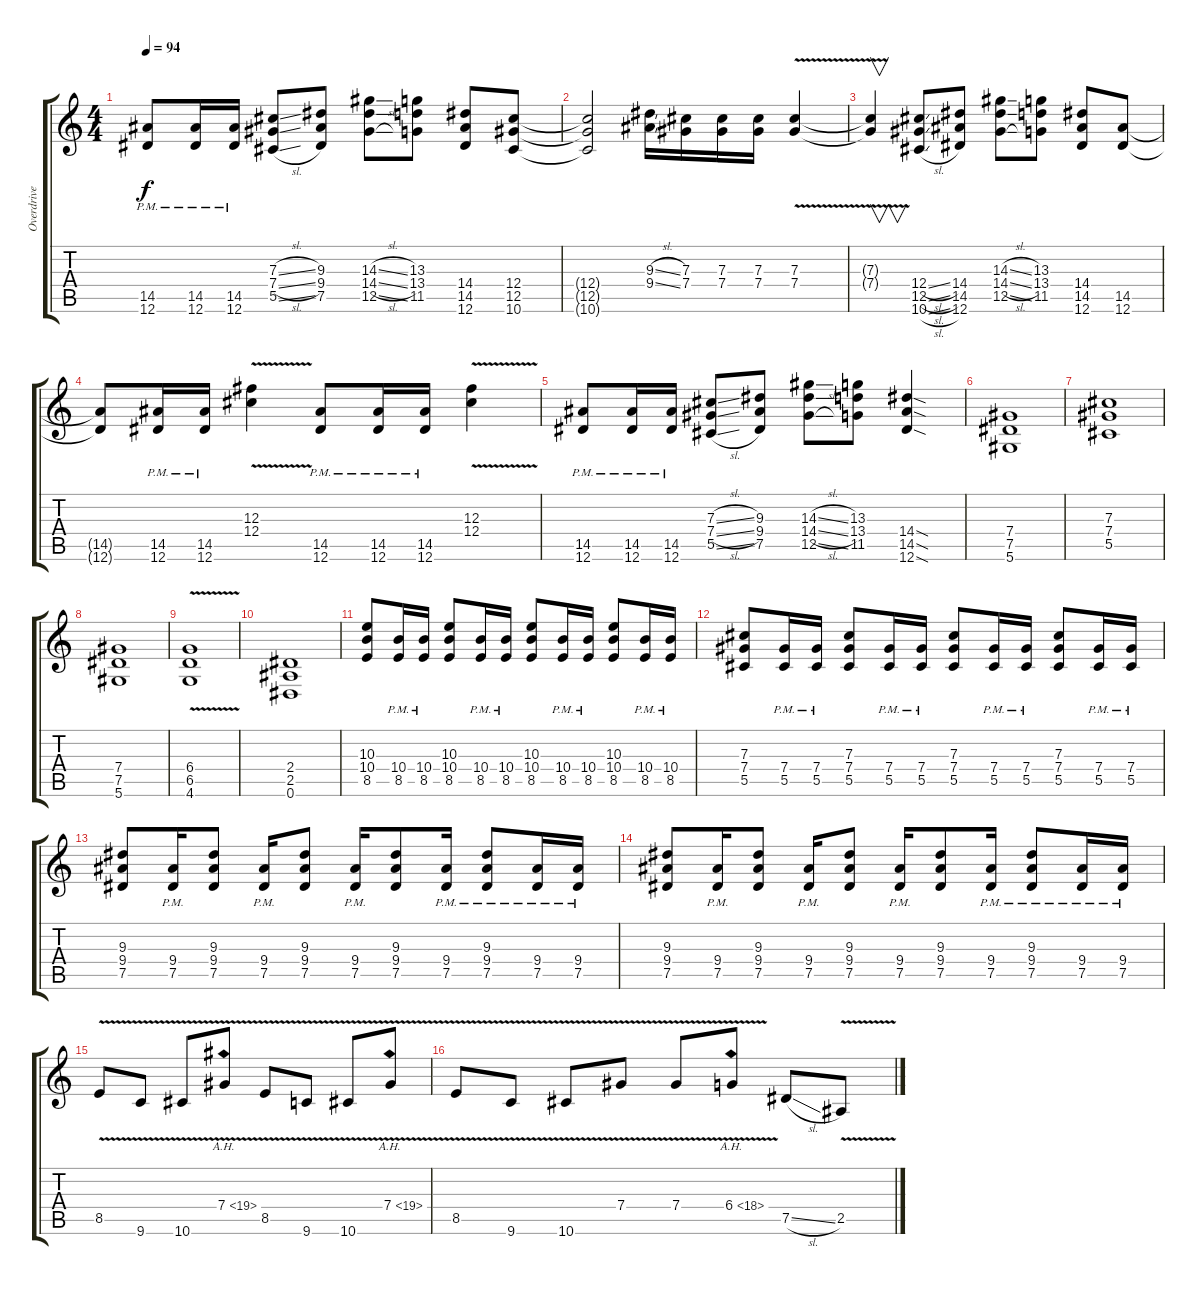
\track ("Overdrive" "Overdrive") {instrument overdrivenguitar}
\staff {score tabs}
\tuning (Eb4 Bb3 Gb3 Db3 Ab2 Eb2) {hide}
\ts (4 4)
\tempo 94
\clef g2
\ks c
(14.5{pm} 12.6{pm}).8{dy f} (14.5{pm} 12.6{pm}).16 (14.5{pm} 12.6{pm}).16 (7.3{sl} 7.4{sl} 5.5{sl}).8 (9.3 9.4 7.5).8 (14.3{sl} 14.4{sl} 12.5{sl}).8 (13.3 13.4 11.5).8 (14.4 14.5 12.6).8 (12.4 12.5 10.6).8 |
(12.4{t} 12.5{t} 10.6{t}).2 (9.3{sl} 9.4{sl}).16 (7.3 7.4).16 (7.3 7.4).16 (7.3 7.4).16 (7.3{v} 7.4).4 |
(7.3{t} 7.4{t}).4{v} (12.4{sl} 12.5{sl} 10.6{sl}).8 (14.4 14.5 12.6).8 (14.3{sl} 14.4{sl} 12.5{sl}).8 (13.3 13.4 11.5).8 (14.4 14.5 12.6).8 (14.5 12.6).8 |
(14.5{t} 12.6{t}).8 (14.5{pm} 12.6{pm}).16 (14.5{pm} 12.6{pm}).16 (12.3{v} 12.4).4 (14.5{pm} 12.6{pm}).8 (14.5{pm} 12.6{pm}).16 (14.5{pm} 12.6{pm}).16 (12.3{v} 12.4).4 |
(14.5{pm} 12.6{pm}).8 (14.5{pm} 12.6{pm}).16 (14.5{pm} 12.6{pm}).16 (7.3{sl} 7.4{sl} 5.5{sl}).8 (9.3 9.4 7.5).8 (14.3{sl} 14.4{sl} 12.5{sl}).8 (13.3 13.4 11.5).8 (14.4{sod} 14.5{sod} 12.6{sod}).4 |
(7.4 7.5 5.6).1 |
(7.3 7.4 5.5).1 |
(7.4 7.5 5.6).1 |
(6.4{v} 6.5{v} 4.6{v}).1 |
(2.4 2.5 0.6).1 |
(10.3 10.4 8.5).8 (10.4{pm} 8.5{pm}).16 (10.4{pm} 8.5{pm}).16 (10.3 10.4 8.5).8 (10.4{pm} 8.5{pm}).16 (10.4{pm} 8.5{pm}).16 (10.3 10.4 8.5).8 (10.4{pm} 8.5{pm}).16 (10.4{pm} 8.5{pm}).16 (10.3 10.4 8.5).8 (10.4{pm} 8.5{pm}).16 (10.4{pm} 8.5{pm}).16 |
(7.3 7.4 5.5).8 (7.4{pm} 5.5{pm}).16 (7.4{pm} 5.5{pm}).16 (7.3 7.4 5.5).8 (7.4{pm} 5.5{pm}).16 (7.4{pm} 5.5{pm}).16 (7.3 7.4 5.5).8 (7.4{pm} 5.5{pm}).16 (7.4{pm} 5.5{pm}).16 (7.3 7.4 5.5).8 (7.4{pm} 5.5{pm}).16 (7.4{pm} 5.5{pm}).16 |
(9.3 9.4 7.5).8 (9.4{pm} 7.5{pm}).16 (9.3 9.4 7.5).8 (9.4{pm} 7.5{pm}).16 (9.3 9.4 7.5).8 (9.4{pm} 7.5{pm}).16 (9.3 9.4 7.5).8 (9.4{pm} 7.5{pm}).16 (9.3 9.4 7.5{pm}).8 (9.4{pm} 7.5{pm}).16 (9.4{pm} 7.5{pm}).16 |
(9.3 9.4 7.5).8 (9.4{pm} 7.5{pm}).16 (9.3 9.4 7.5).8 (9.4{pm} 7.5{pm}).16 (9.3 9.4 7.5).8 (9.4{pm} 7.5{pm}).16 (9.3 9.4 7.5).8 (9.4{pm} 7.5{pm}).16 (9.3 9.4 7.5{pm}).8 (9.4{pm} 7.5{pm}).16 (9.4{pm} 7.5{pm}).16 |
8.5{v}.8 9.6{v}.8 10.6{v}.8 7.4{ah 12 v}.8 8.5{v}.8 9.6{v}.8 10.6{v}.8 7.4{ah 12 v}.8 |
8.5{v}.8 9.6{v}.8 10.6{v}.8 7.4{v}.8 7.4{v}.8 6.4{ah 12 v}.8 7.5{sl}.8 2.5{v}.8
